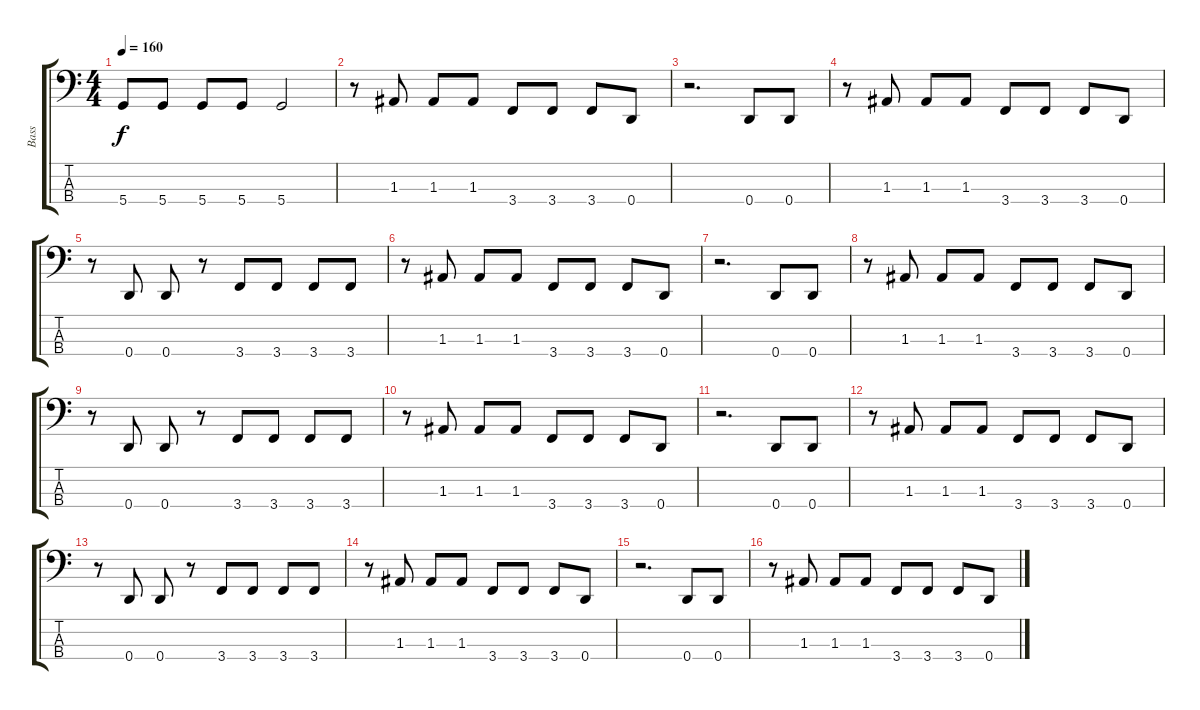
\track ("Bass" "Bass") {instrument electricbassfinger}
\staff {score tabs}
\tuning (G2 D2 A1 D1) {hide}
\ts (4 4)
\tempo 160
\clef f4
\ks c
5.4.8{dy f} 5.4.8 5.4.8 5.4.8 5.4.2 |
r.8 1.3.8 1.3.8 1.3.8 3.4.8 3.4.8 3.4.8 0.4.8 |
r.2{d} 0.4.8 0.4.8 |
r.8 1.3.8 1.3.8 1.3.8 3.4.8 3.4.8 3.4.8 0.4.8 |
r.8 0.4.8 0.4.8 r.8 3.4.8 3.4.8 3.4.8 3.4.8 |
r.8 1.3.8 1.3.8 1.3.8 3.4.8 3.4.8 3.4.8 0.4.8 |
r.2{d} 0.4.8 0.4.8 |
r.8 1.3.8 1.3.8 1.3.8 3.4.8 3.4.8 3.4.8 0.4.8 |
r.8 0.4.8 0.4.8 r.8 3.4.8 3.4.8 3.4.8 3.4.8 |
r.8 1.3.8 1.3.8 1.3.8 3.4.8 3.4.8 3.4.8 0.4.8 |
r.2{d} 0.4.8 0.4.8 |
r.8 1.3.8 1.3.8 1.3.8 3.4.8 3.4.8 3.4.8 0.4.8 |
r.8 0.4.8 0.4.8 r.8 3.4.8 3.4.8 3.4.8 3.4.8 |
r.8 1.3.8 1.3.8 1.3.8 3.4.8 3.4.8 3.4.8 0.4.8 |
r.2{d} 0.4.8 0.4.8 |
r.8 1.3.8 1.3.8 1.3.8 3.4.8 3.4.8 3.4.8 0.4.8
